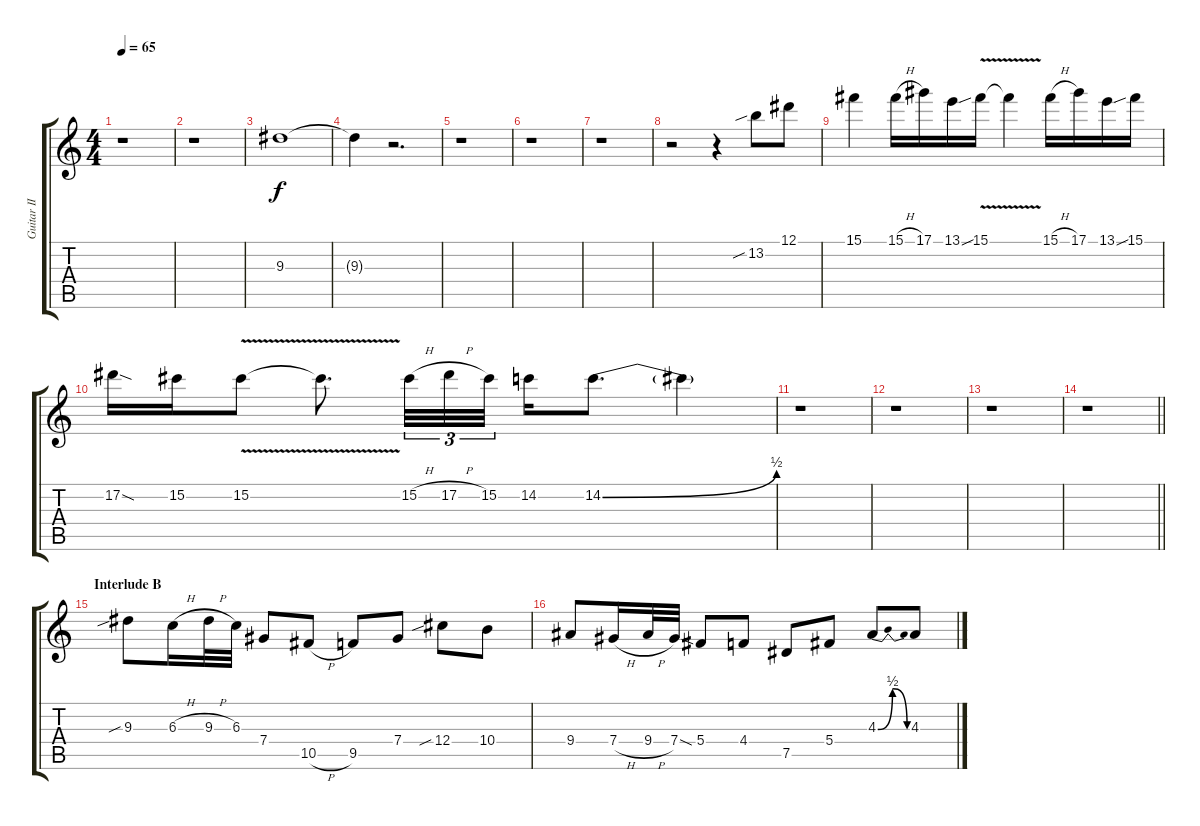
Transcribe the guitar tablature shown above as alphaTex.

\track ("Guitar II" "Guitar II") {instrument distortionguitar}
\staff {score tabs}
\tuning (Eb4 Bb3 Gb3 Db3 Ab2 Eb2) {hide}
\ts (4 4)
\tempo 65
\clef g2
\ks c
r.1{dy f} |
r.1 |
9.3.1 |
9.3{t}.4 r.2{d} |
r.1 |
r.1 |
r.1 |
r.2 r.4 13.2{sib}.8 12.1.8 |
15.1.4 15.1{h}.16 17.1.16 13.1{sou}.16 15.1{v}.16 15.1{t}.4 15.1{h}.16 17.1.16 13.1{sou}.16 15.1.16 |
17.2{sod}.16 15.2.16 15.2{v}.8 15.2{t}.8{d} 15.2{h}.32{tu (3 2)} 17.2{h}.32{tu (3 2)} 15.2.32{tu (3 2)} 14.2.16 14.2{be (bend 0 0 60 2)}.8{d} 14.2{t}.4 |
r.1 |
r.1 |
r.1 |
\barLineRight lightlight
r.1 |
\section ("" "Interlude B")
9.3{sib}.8 6.3{h}.16 9.3{h}.32 6.3.32 7.4.8 10.5{h}.8 9.5.8 7.4.8 12.4{sib}.8 10.4.8 |
9.4.8 7.4{h}.16 9.4{h}.32 7.4{sod}.32 5.4.8 4.4.8 7.5.8 5.4.8 4.3{be (bendrelease 0 0 10 2 45 2 60 0)}.8 4.3.8
